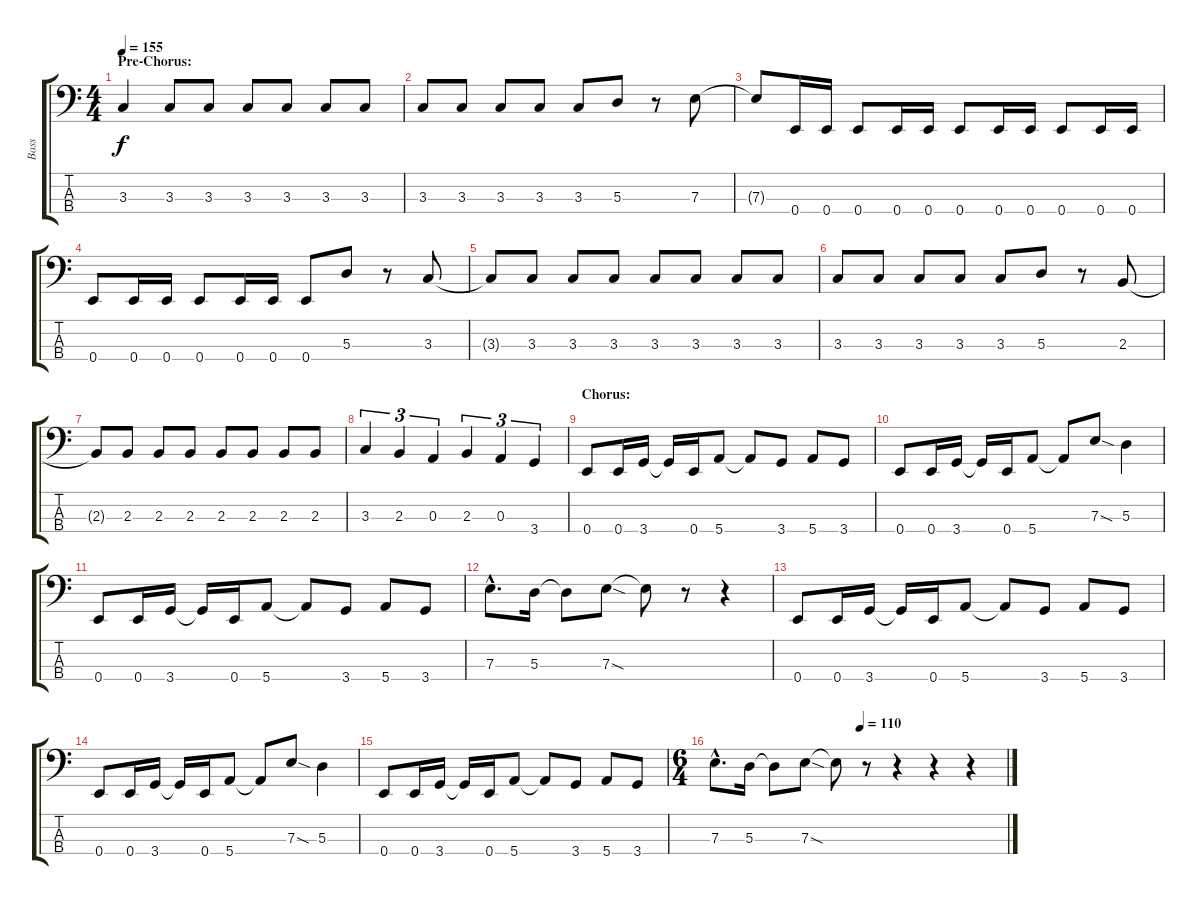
\track ("Bass" "Bass") {instrument electricbasspick}
\staff {score tabs}
\tuning (G2 D2 A1 E1) {hide}
\ts (4 4)
\section ("" "Pre-Chorus:")
\tempo 155
\clef f4
\ks c
3.3.4{dy f} 3.3.8 3.3.8 3.3.8 3.3.8 3.3.8 3.3.8 |
3.3.8 3.3.8 3.3.8 3.3.8 3.3.8 5.3.8 r.8 7.3.8 |
7.3{t}.8 0.4.16 0.4.16 0.4.8 0.4.16 0.4.16 0.4.8 0.4.16 0.4.16 0.4.8 0.4.16 0.4.16 |
0.4.8 0.4.16 0.4.16 0.4.8 0.4.16 0.4.16 0.4.8 5.3.8 r.8 3.3.8 |
3.3{t}.8 3.3.8 3.3.8 3.3.8 3.3.8 3.3.8 3.3.8 3.3.8 |
3.3.8 3.3.8 3.3.8 3.3.8 3.3.8 5.3.8 r.8 2.3.8 |
2.3{t}.8 2.3.8 2.3.8 2.3.8 2.3.8 2.3.8 2.3.8 2.3.8 |
3.3.4{tu (3 2)} 2.3.4{tu (3 2)} 0.3.4{tu (3 2)} 2.3.4{tu (3 2)} 0.3.4{tu (3 2)} 3.4.4{tu (3 2)} |
\section ("" "Chorus:")
0.4.8 0.4.16 3.4.16 3.4{t}.16 0.4.16 5.4.8 5.4{t}.8 3.4.8 5.4.8 3.4.8 |
0.4.8 0.4.16 3.4.16 3.4{t}.16 0.4.16 5.4.8 5.4{t}.8 7.3{sod}.8 5.3.4 |
0.4.8 0.4.16 3.4.16 3.4{t}.16 0.4.16 5.4.8 5.4{t}.8 3.4.8 5.4.8 3.4.8 |
7.3{hac}.8{d} 5.3.16 5.3{t}.8 7.3{sod}.8 7.3{t}.8 r.8 r.4 |
0.4.8 0.4.16 3.4.16 3.4{t}.16 0.4.16 5.4.8 5.4{t}.8 3.4.8 5.4.8 3.4.8 |
0.4.8 0.4.16 3.4.16 3.4{t}.16 0.4.16 5.4.8 5.4{t}.8 7.3{sod}.8 5.3.4 |
0.4.8 0.4.16 3.4.16 3.4{t}.16 0.4.16 5.4.8 5.4{t}.8 3.4.8 5.4.8 3.4.8 |
\ts (6 4)
\tempo (110 0.5)
7.3{hac}.8{d} 5.3.16 5.3{t}.8 7.3{sod}.8 7.3{t}.8 r.8 r.4 r.4 r.4
